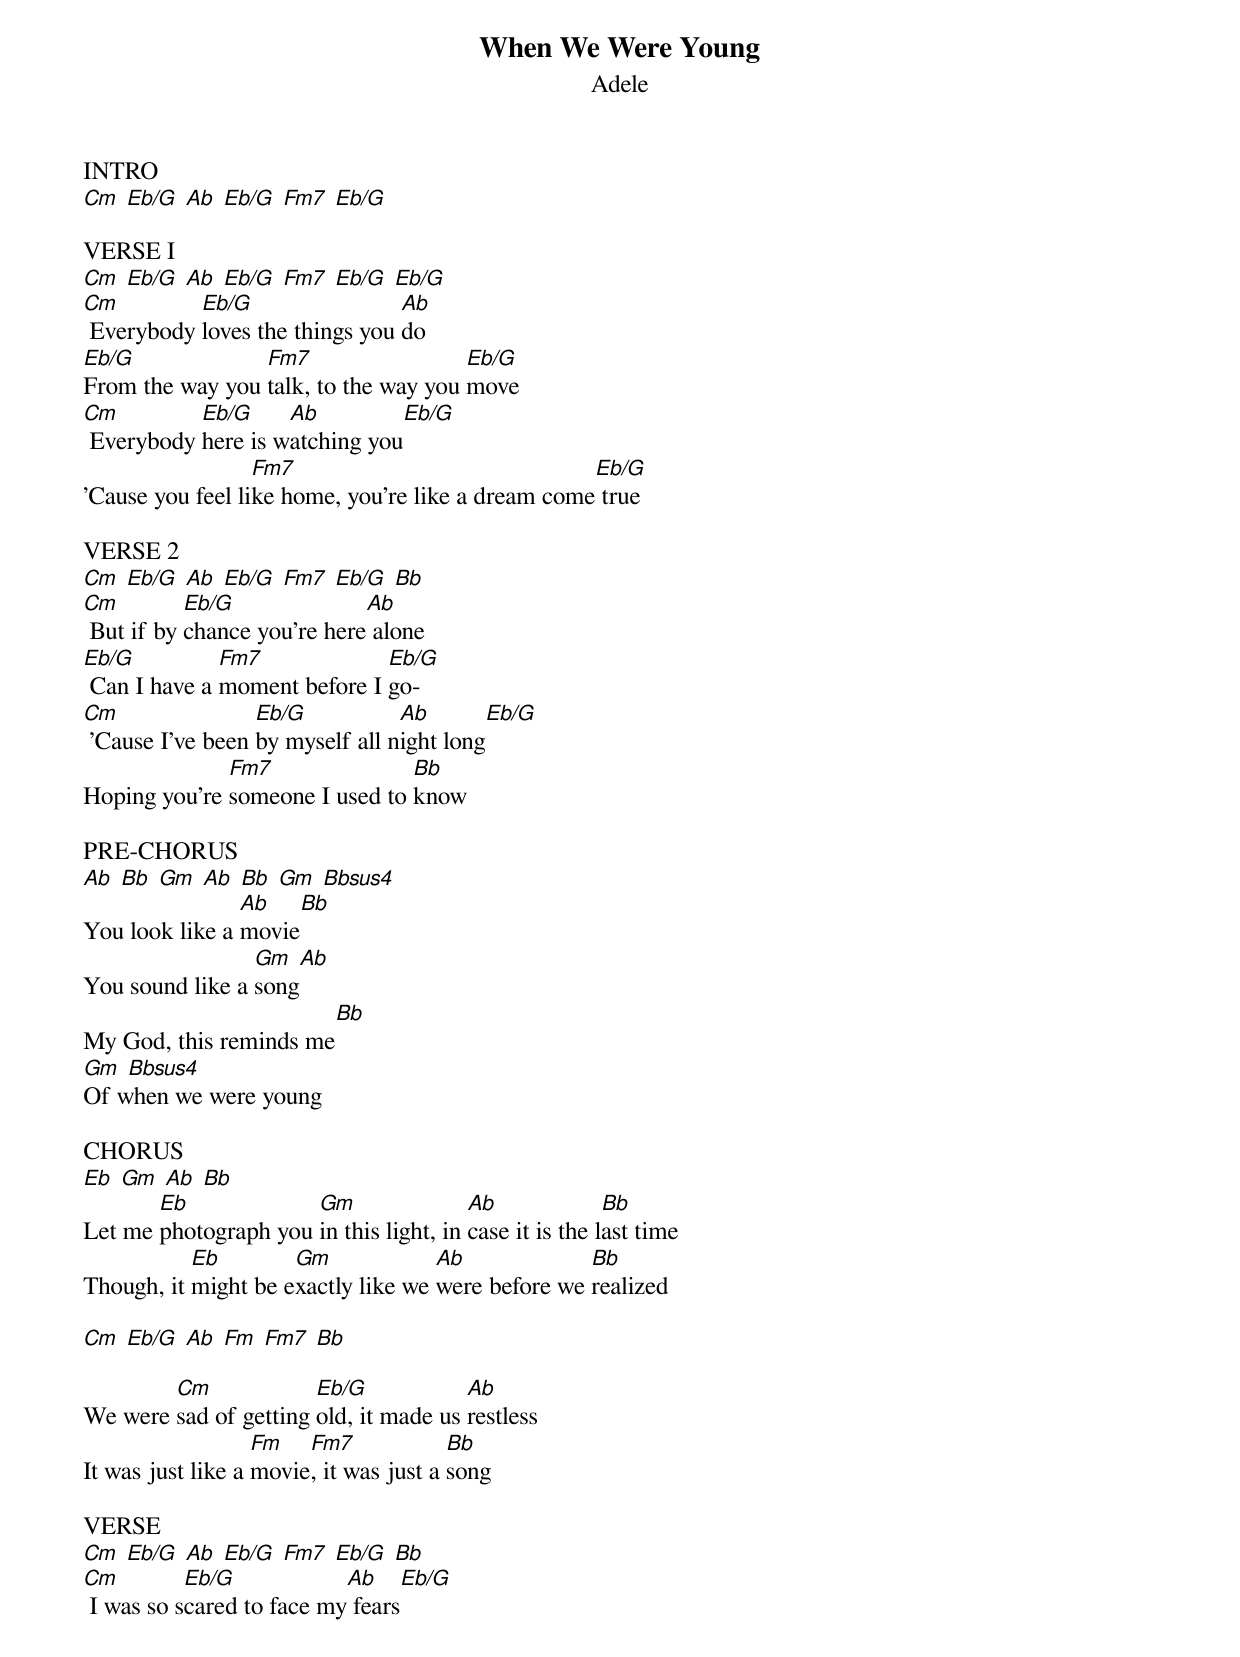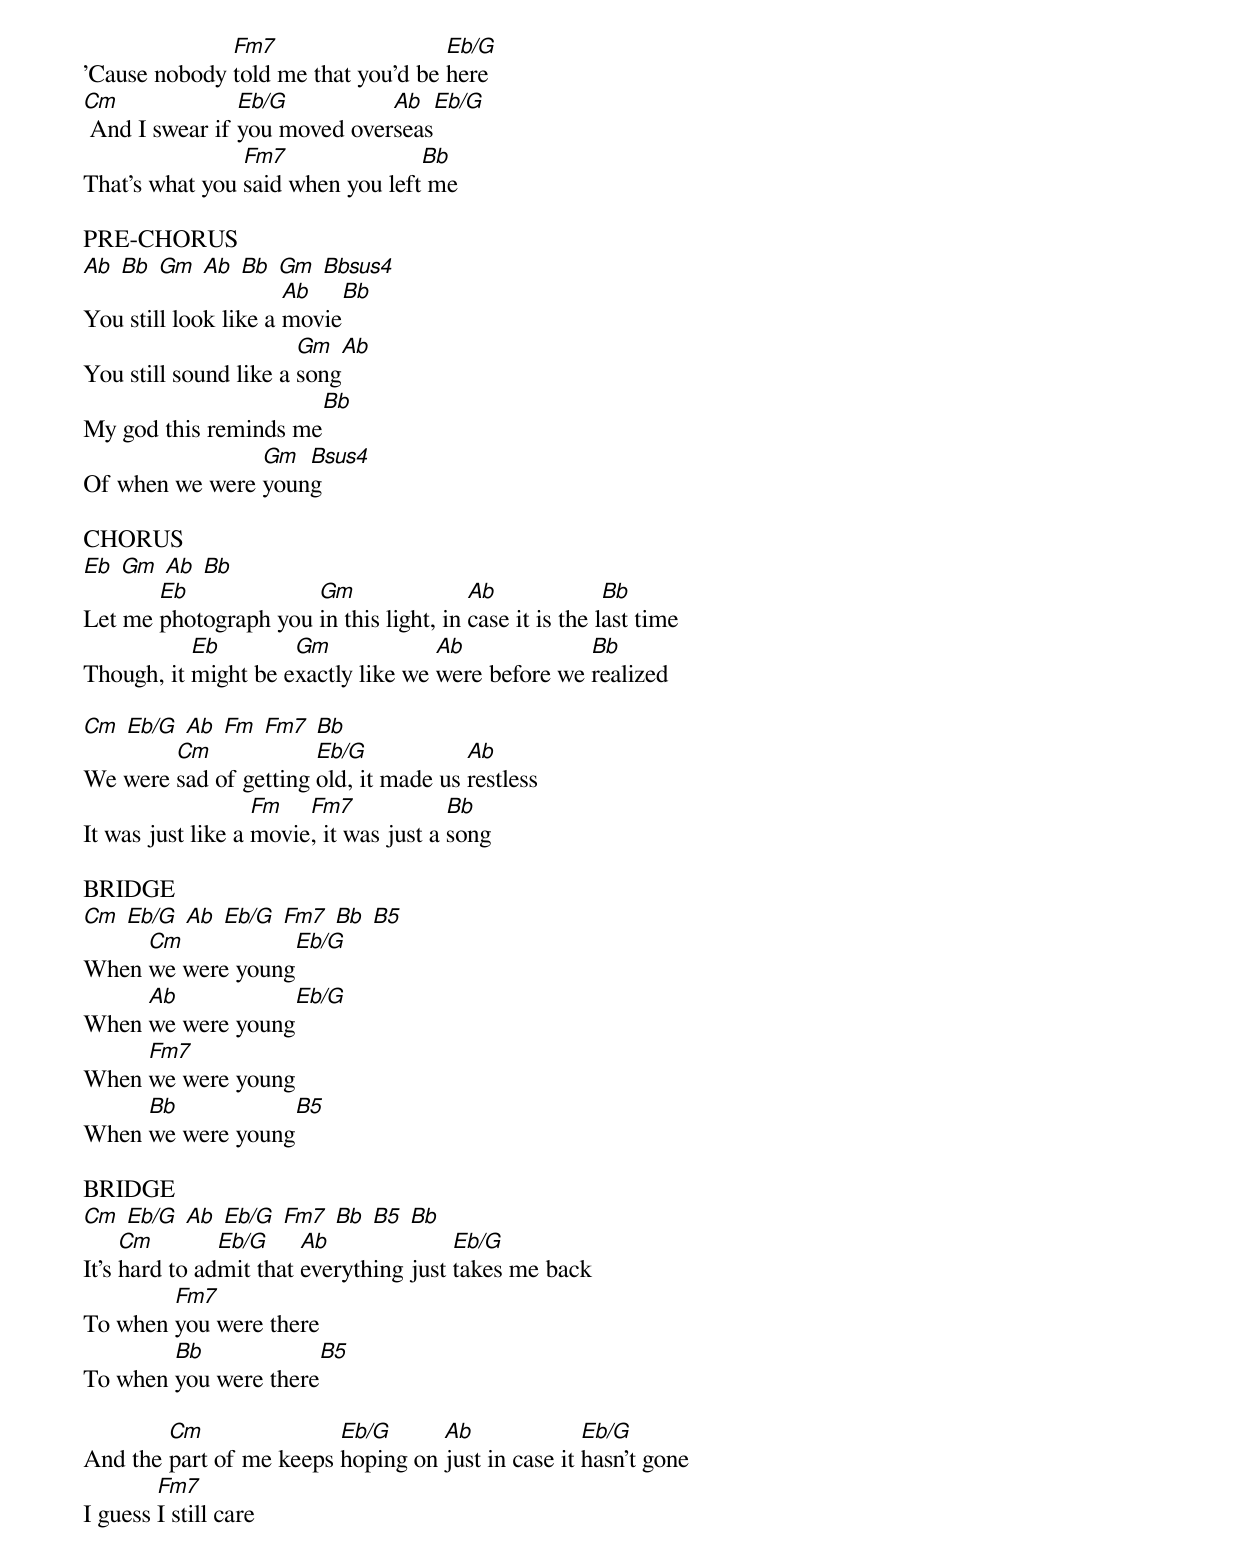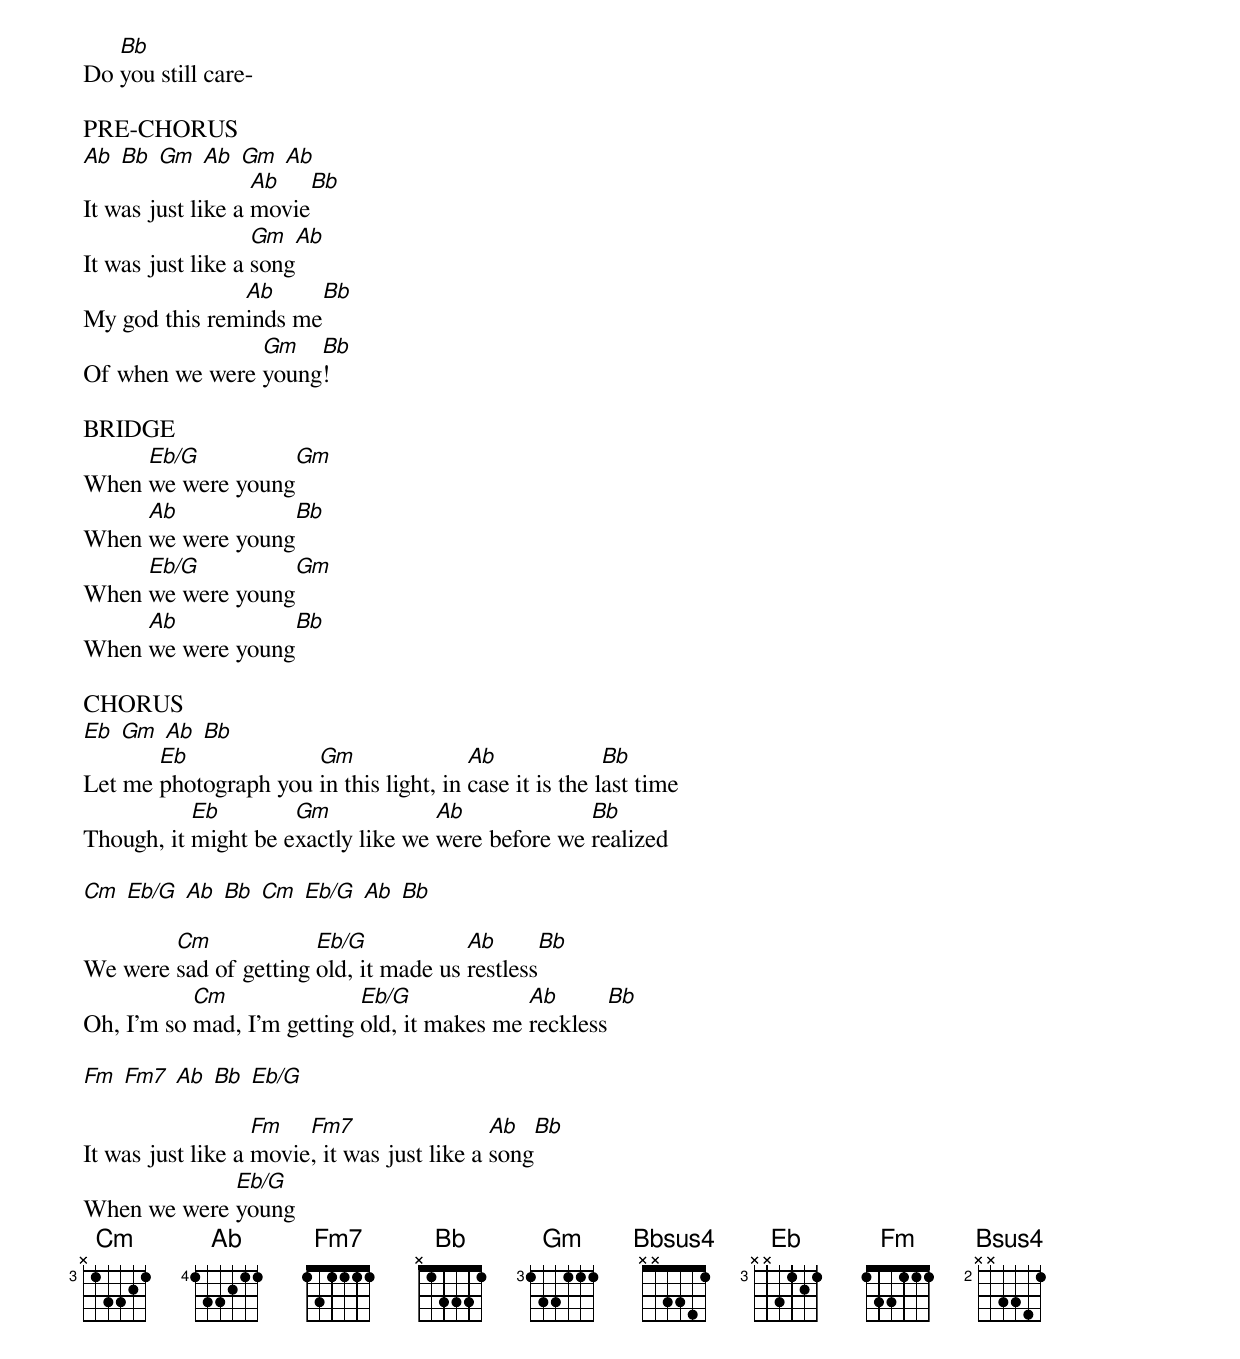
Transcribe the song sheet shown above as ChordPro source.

{t:When We Were Young}
{st:Adele}

INTRO
[Cm] [Eb/G] [Ab] [Eb/G] [Fm7] [Eb/G]

VERSE I
[Cm] [Eb/G] [Ab] [Eb/G] [Fm7] [Eb/G] [Eb/G]
[Cm] Everybody [Eb/G]loves the things you [Ab]do
[Eb/G]From the way you [Fm7]talk, to the way you [Eb/G]move
[Cm] Everybody [Eb/G]here is w[Ab]atching you[Eb/G]
'Cause you feel li[Fm7]ke home, you're like a dream come[Eb/G] true

VERSE 2
[Cm] [Eb/G] [Ab] [Eb/G] [Fm7] [Eb/G] [Bb]
[Cm] But if by [Eb/G]chance you're here[Ab] alone
[Eb/G] Can I have a [Fm7]moment before I [Eb/G]go-
[Cm] 'Cause I've been [Eb/G]by myself all n[Ab]ight long[Eb/G]
Hoping you're [Fm7]someone I used to [Bb]know

PRE-CHORUS
[Ab] [Bb] [Gm] [Ab] [Bb] [Gm] [Bbsus4]
You look like a [Ab]movie[Bb]
You sound like a [Gm]song[Ab]
My God, this reminds me[Bb]
[Gm] [Bbsus4]
Of when we were young

CHORUS
[Eb] [Gm] [Ab] [Bb]
Let me [Eb]photograph you [Gm]in this light, in [Ab]case it is the l[Bb]ast time
Though, it [Eb]might be e[Gm]xactly like we [Ab]were before we [Bb]realized

[Cm] [Eb/G] [Ab] [Fm] [Fm7] [Bb]

We were [Cm]sad of getting [Eb/G]old, it made us [Ab]restless
It was just like a [Fm]movie[Fm7], it was just a [Bb]song

VERSE
[Cm] [Eb/G] [Ab] [Eb/G] [Fm7] [Eb/G] [Bb]
[Cm] I was so s[Eb/G]cared to face my[Ab] fears[Eb/G]
'Cause nobody [Fm7]told me that you'd be [Eb/G]here
[Cm] And I swear if [Eb/G]you moved over[Ab]seas[Eb/G]
That's what you [Fm7]said when you left[Bb] me

PRE-CHORUS
[Ab] [Bb] [Gm] [Ab] [Bb] [Gm] [Bbsus4]
You still look like a [Ab]movie[Bb]
You still sound like a [Gm]song[Ab]
My god this reminds me[Bb]
Of when we were [Gm]youn[Bsus4]g

CHORUS
[Eb] [Gm] [Ab] [Bb]
Let me [Eb]photograph you [Gm]in this light, in [Ab]case it is the l[Bb]ast time
Though, it [Eb]might be e[Gm]xactly like we [Ab]were before we [Bb]realized

[Cm] [Eb/G] [Ab] [Fm] [Fm7] [Bb]
We were [Cm]sad of getting [Eb/G]old, it made us [Ab]restless
It was just like a [Fm]movie[Fm7], it was just a [Bb]song

BRIDGE
[Cm] [Eb/G] [Ab] [Eb/G] [Fm7] [Bb] [B5]
When [Cm]we were young[Eb/G]
When [Ab]we were young[Eb/G]
When [Fm7]we were young
When [Bb]we were young[B5]

BRIDGE
[Cm] [Eb/G] [Ab] [Eb/G] [Fm7] [Bb] [B5] [Bb]
It's [Cm]hard to ad[Eb/G]mit that [Ab]everything just [Eb/G]takes me back
To when [Fm7]you were there
To when [Bb]you were there[B5]

And the [Cm]part of me keeps [Eb/G]hoping on [Ab]just in case it [Eb/G]hasn't gone
I guess [Fm7]I still care
Do [Bb]you still care-

PRE-CHORUS
[Ab] [Bb] [Gm] [Ab] [Gm] [Ab]
It was just like a [Ab]movie[Bb]
It was just like a [Gm]song[Ab]
My god this rem[Ab]inds me[Bb]
Of when we were [Gm]young[Bb]!

BRIDGE
When [Eb/G]we were young[Gm]
When [Ab]we were young[Bb]
When [Eb/G]we were young[Gm]
When [Ab]we were young[Bb]

CHORUS
[Eb] [Gm] [Ab] [Bb]
Let me [Eb]photograph you [Gm]in this light, in [Ab]case it is the l[Bb]ast time
Though, it [Eb]might be e[Gm]xactly like we [Ab]were before we [Bb]realized

[Cm] [Eb/G] [Ab] [Bb] [Cm] [Eb/G] [Ab] [Bb]

We were [Cm]sad of getting [Eb/G]old, it made us [Ab]restless[Bb]
Oh, I'm so [Cm]mad, I'm getting [Eb/G]old, it makes me [Ab]reckless[Bb]

[Fm] [Fm7] [Ab] [Bb] [Eb/G]

It was just like a [Fm]movie[Fm7], it was just like a [Ab]song[Bb]
When we were [Eb/G]young
